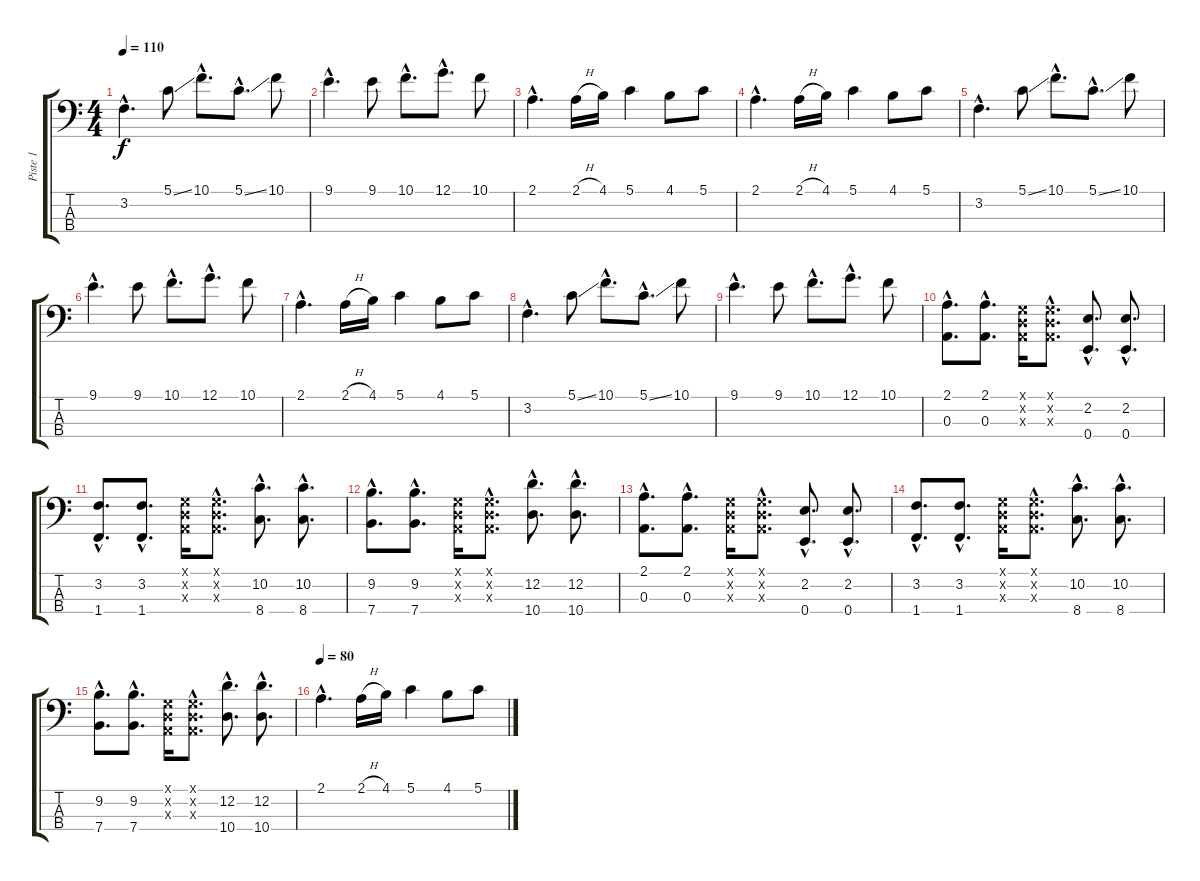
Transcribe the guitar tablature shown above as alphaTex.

\track ("Piste 1" "Piste 1") {instrument electricbasspick}
\staff {score tabs}
\tuning (G2 D2 A1 E1) {hide}
\ts (4 4)
\tempo 110
\clef f4
\ks c
3.2{hac}.4{d dy f} 5.1{ss}.8 10.1{hac}.8{d} 5.1{ss hac}.8{d} 10.1.8 |
9.1{hac}.4{d} 9.1.8 10.1{hac}.8{d} 12.1{hac}.8{d} 10.1.8 |
2.1{hac}.4{d} 2.1{h}.16 4.1.16 5.1.4 4.1.8 5.1.8 |
2.1{hac}.4{d} 2.1{h}.16 4.1.16 5.1.4 4.1.8 5.1.8 |
3.2{hac}.4{d} 5.1{ss}.8 10.1{hac}.8{d} 5.1{ss hac}.8{d} 10.1.8 |
9.1{hac}.4{d} 9.1.8 10.1{hac}.8{d} 12.1{hac}.8{d} 10.1.8 |
2.1{hac}.4{d} 2.1{h}.16 4.1.16 5.1.4 4.1.8 5.1.8 |
3.2{hac}.4{d} 5.1{ss}.8 10.1{hac}.8{d} 5.1{ss hac}.8{d} 10.1.8 |
9.1{hac}.4{d} 9.1.8 10.1{hac}.8{d} 12.1{hac}.8{d} 10.1.8 |
(2.1{hac} 0.3{hac}).8{d} (2.1{hac} 0.3{hac}).8{d} (0.1{x} 0.2{x} 0.3{x}).16 (0.1{hac x} 0.2{hac x} 0.3{hac x}).8{d} (2.2{hac} 0.4{hac}).8{d} (2.2{hac} 0.4{hac}).8{d} |
(3.2{hac} 1.4{hac}).8{d} (3.2{hac} 1.4{hac}).8{d} (0.1{x} 0.2{x} 0.3{x}).16 (0.1{hac x} 0.2{hac x} 0.3{hac x}).8{d} (10.2{hac} 8.4{hac}).8{d} (10.2{hac} 8.4{hac}).8{d} |
(9.2{hac} 7.4{hac}).8{d} (9.2{hac} 7.4{hac}).8{d} (0.1{x} 0.2{x} 0.3{x}).16 (0.1{hac x} 0.2{hac x} 0.3{hac x}).8{d} (12.2{hac} 10.4{hac}).8{d} (12.2{hac} 10.4{hac}).8{d} |
(2.1{hac} 0.3{hac}).8{d} (2.1{hac} 0.3{hac}).8{d} (0.1{x} 0.2{x} 0.3{x}).16 (0.1{hac x} 0.2{hac x} 0.3{hac x}).8{d} (2.2{hac} 0.4{hac}).8{d} (2.2{hac} 0.4{hac}).8{d} |
(3.2{hac} 1.4{hac}).8{d} (3.2{hac} 1.4{hac}).8{d} (0.1{x} 0.2{x} 0.3{x}).16 (0.1{hac x} 0.2{hac x} 0.3{hac x}).8{d} (10.2{hac} 8.4{hac}).8{d} (10.2{hac} 8.4{hac}).8{d} |
(9.2{hac} 7.4{hac}).8{d} (9.2{hac} 7.4{hac}).8{d} (0.1{x} 0.2{x} 0.3{x}).16 (0.1{hac x} 0.2{hac x} 0.3{hac x}).8{d} (12.2{hac} 10.4{hac}).8{d} (12.2{hac} 10.4{hac}).8{d} |
\tempo 80
2.1{hac}.4{d} 2.1{h}.16 4.1.16 5.1.4 4.1.8 5.1.8
